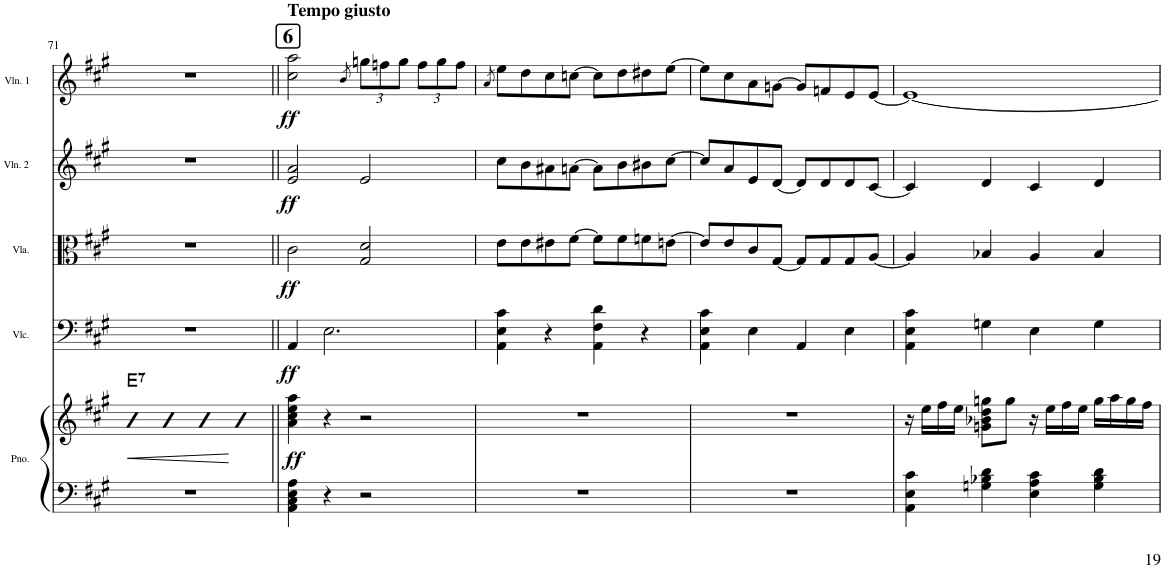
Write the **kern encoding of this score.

**kern	**kern	**dynam	**harte	**kern	**dynam	**kern	**dynam	**kern	**dynam	**kern	**dynam
*part5	*part5	*part5	*part5	*part4	*part4	*part3	*part3	*part2	*part2	*part1	*part1
*staff6	*staff5	*staff5/6	*	*staff4	*staff4	*staff3	*staff3	*staff2	*staff2	*staff1	*staff1
*I"Piano	*	*	*	*I"Violoncello	*	*I"Viola	*	*I"Violin 2	*	*I"Violin 1	*
*I'Pno.	*	*	*	*I'Vlc.	*	*I'Vla.	*	*I'Vln. 2	*	*I'Vln. 1	*
!!LO:PB:g=z
*clefF4	*clefG2	*	*	*clefF4	*	*clefC3	*	*clefG2	*	*clefG2	*
*k[f#c#g#]	*k[f#c#g#]	*	*	*k[f#c#g#]	*	*k[f#c#g#]	*	*k[f#c#g#]	*	*k[f#c#g#]	*
*M4/4	*M4/4	*	*	*M4/4	*	*M4/4	*	*M4/4	*	*M4/4	*
=71	=71	=71	=71	=71	=71	=71	=71	=71	=71	=71	=71
!	!	!LO:HP:b	!LO:H:kt=7	!	!	!	!	!	!	!	!
1r	4b	<	E:7	1r	.	1r	.	1r	.	1r	.
.	4b	.	.	.	.	.	.	.	.	.	.
.	4b	.	.	.	.	.	.	.	.	.	.
.	4b	[	.	.	.	.	.	.	.	.	.
=72||	=72||	=72||	=72||	=72||	=72||	=72||	=72||	=72||	=72||	=72||	=72||
!	!	!	!	!	!	!	!	!	!	!LO:TX:a:B:t=Tempo giusto	!
!	!	!	!	!	!	!	!	!	!	!LO:TX:a:B:t=6	!
!	!	!LO:DY:b	!	!	!LO:DY:b	!	!LO:DY:b	!	!LO:DY:b	!	!LO:DY:b
4AA\ 4C#\ 4E\ 4A\	4a\ 4cc#\ 4ee\ 4aa\	ff	.	4AA/	ff	2c#\	ff	2e/ 2a/	ff	2cc#\ 2aa\	ff
4r	4r	.	.	2.E\	.	.	.	.	.	.	.
.	.	.	.	.	.	.	.	.	.	8qb/	.
*	*	*	*	*	*	*	*	*	*	*Xbrackettup	*
2r	2r	.	.	.	.	2G#/ 2d/	.	2e/	.	12ggn\L	.
.	.	.	.	.	.	.	.	.	.	12ffn\	.
.	.	.	.	.	.	.	.	.	.	12gg\J	.
.	.	.	.	.	.	.	.	.	.	12ff\L	.
.	.	.	.	.	.	.	.	.	.	12gg\	.
.	.	.	.	.	.	.	.	.	.	12ff\J	.
=73	=73	=73	=73	=73	=73	=73	=73	=73	=73	=73	=73
.	.	.	.	.	.	.	.	.	.	8qa/	.
1r	1r	.	.	4AA\ 4E\ 4c#\	.	8e\L	.	8cc#\L	.	8ee\L	.
.	.	.	.	.	.	8e\	.	8b\	.	8dd\	.
.	.	.	.	4r	.	8e#X\	.	8a#X\	.	8cc#\	.
.	.	.	.	.	.	[8f#\J	.	[8an\J	.	[8ccn\J	.
.	.	.	.	4AA\ 4F#\ 4d\	.	8f#\L]	.	8a\L]	.	8cc\L]	.
.	.	.	.	.	.	8f#\	.	8b\	.	8dd\	.
.	.	.	.	4r	.	8fn\	.	8b#X\	.	8dd#X\	.
.	.	.	.	.	.	[8en\J	.	[8cc#\J	.	[8ee\J	.
=74	=74	=74	=74	=74	=74	=74	=74	=74	=74	=74	=74
1r	1r	.	.	4AA\ 4E\ 4c#\	.	8e/L]	.	8cc#/L]	.	8ee\L]	.
.	.	.	.	.	.	8e/	.	8a/	.	8cc#\	.
.	.	.	.	4E\	.	8c#/	.	8e/	.	8a\	.
.	.	.	.	.	.	[8G#/J	.	[8d/J	.	[8gn\J	.
.	.	.	.	4AA/	.	8G#/L]	.	8d/L]	.	8g/L]	.
.	.	.	.	.	.	8G#/	.	8d/	.	8fn/	.
.	.	.	.	4E\	.	8G#/	.	8d/	.	8e/	.
.	.	.	.	.	.	[8A/J	.	[8c#/J	.	[8e/J	.
=75	=75	=75	=75	=75	=75	=75	=75	=75	=75	=75	=75
4AA\ 4E\ 4c#\	16r	.	.	4AA\ 4E\ 4c#\	.	4A/]	.	4c#/]	.	1e_	.
.	16ee\LL	.	.	.	.	.	.	.	.	.	.
.	16ff#\	.	.	.	.	.	.	.	.	.	.
.	16ee\JJ	.	.	.	.	.	.	.	.	.	.
4Gn\ 4B-X\ 4d\	8gn\ 8b-X\ 8dd\ 8ggn\L	.	.	4Gn\	.	4B-X/	.	4d/	.	.	.
.	8gg\J	.	.	.	.	.	.	.	.	.	.
4E\ 4A\ 4c#\	16r	.	.	4E\	.	4A/	.	4c#/	.	.	.
.	16ee\LL	.	.	.	.	.	.	.	.	.	.
.	16ff#\	.	.	.	.	.	.	.	.	.	.
.	16ee\JJ	.	.	.	.	.	.	.	.	.	.
4G\ 4B-\ 4d\	16gg\LL	.	.	4G\	.	4B-/	.	4d/	.	.	.
.	16aa\	.	.	.	.	.	.	.	.	.	.
.	16gg\	.	.	.	.	.	.	.	.	.	.
.	16ff#\JJ	.	.	.	.	.	.	.	.	.	.
=	=	=	=	=	=	=	=	=	=	=	=
*-	*-	*-	*-	*-	*-	*-	*-	*-	*-	*-	*-
